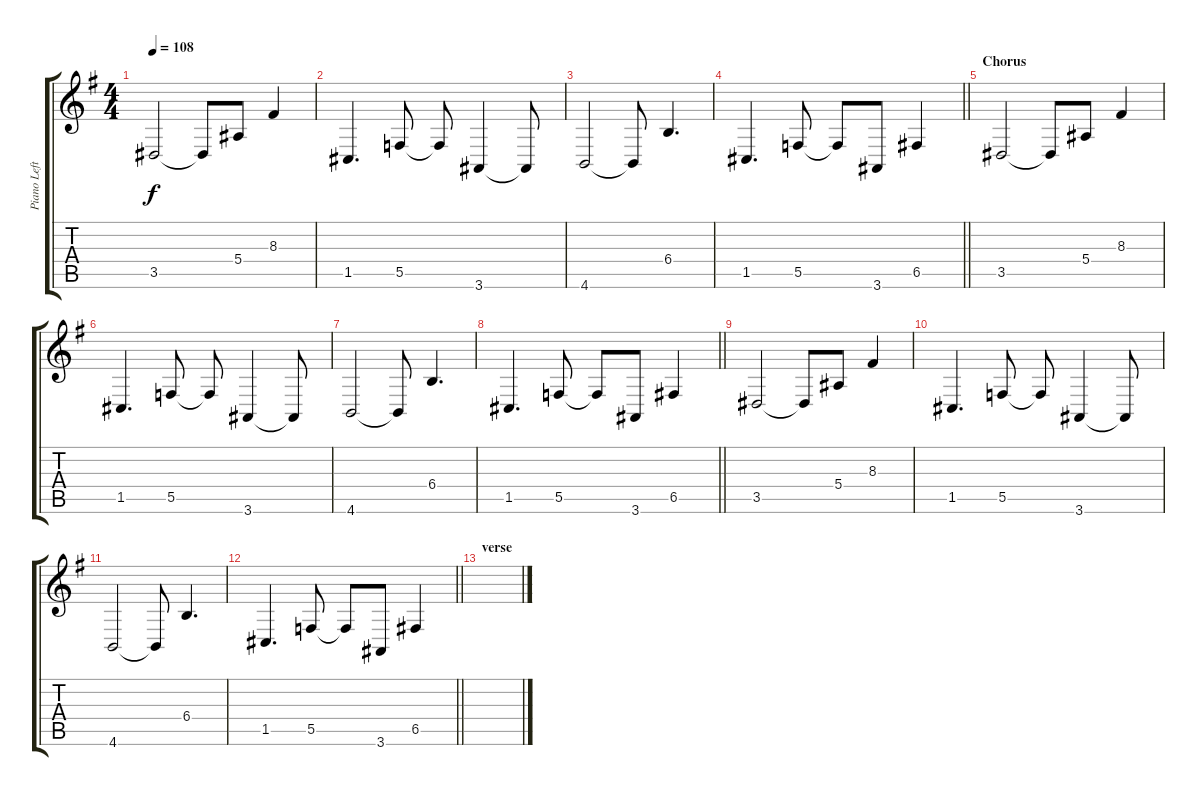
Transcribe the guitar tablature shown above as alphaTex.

\track ("Piano Left" "Piano Left") {instrument acousticgrandpiano}
\staff {score tabs}
\tuning (G4 D4 Bb3 F3 C3 G2) {hide}
\ts (4 4)
\tempo 108
\clef g2
\ks g
3.5.2{dy f} 3.5{t}.8 5.4.8 8.3.4 |
1.5.4{d} 5.5.8 5.5{t}.8 3.6.4 3.6{t}.8 |
4.6.2 4.6{t}.8 6.4.4{d} |
\barLineRight lightlight
1.5.4{d} 5.5.8 5.5{t}.8 3.6.8 6.5.4 |
\section ("" "Chorus")
3.5.2 3.5{t}.8 5.4.8 8.3.4 |
1.5.4{d} 5.5.8 5.5{t}.8 3.6.4 3.6{t}.8 |
4.6.2 4.6{t}.8 6.4.4{d} |
\barLineRight lightlight
1.5.4{d} 5.5.8 5.5{t}.8 3.6.8 6.5.4 |
3.5.2 3.5{t}.8 5.4.8 8.3.4 |
1.5.4{d} 5.5.8 5.5{t}.8 3.6.4 3.6{t}.8 |
4.6.2 4.6{t}.8 6.4.4{d} |
\barLineRight lightlight
1.5.4{d} 5.5.8 5.5{t}.8 3.6.8 6.5.4 |
\section ("" "verse")
